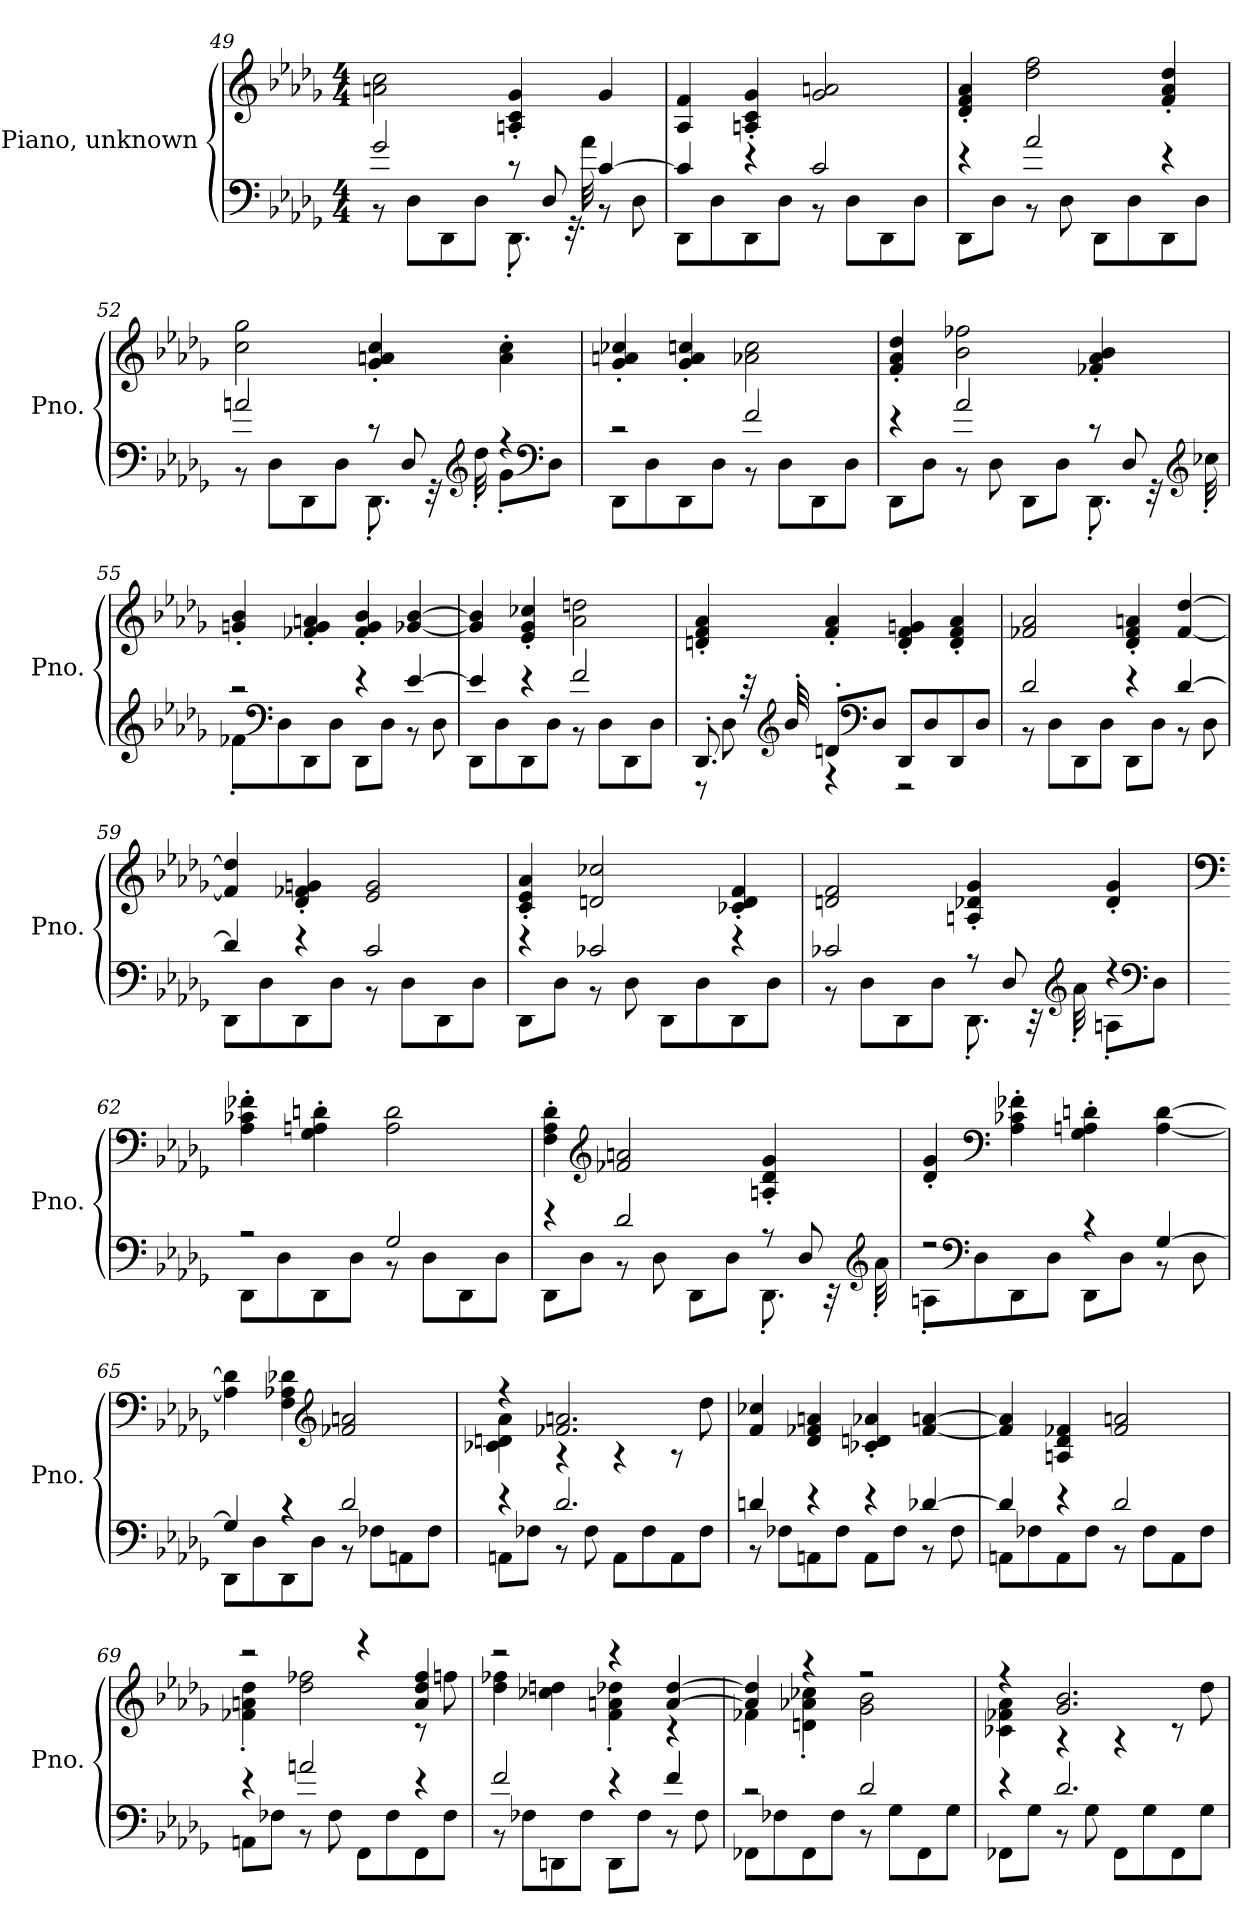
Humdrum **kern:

**kern	**kern
*part1	*part1
*staff2	*staff1
*I"Piano, unknown	*
*I'Pno.	*
*clefF4	*clefG2
*k[b-e-a-d-g-]	*k[b-e-a-d-g-]
*M4/4	*M4/4
=49	=49
*^	*
2g-/	8r	2an\ 2cc\
.	8D-\L	.
.	8DD-\	.
.	8D-\J	.
8r	8.DD-'\	4An/' 4c/' 4g-/'
8D-/	.	.
.	32r	.
.	32a-'\	.
[4c/	8r	4g-/
.	8D-\	.
!!LO:LB:g=z
=50	=50	=50
4c/]	8DD-\L	4A-/ 4f/
.	8D-\	.
4r	8DD-\	4An/' 4c/' 4g-/'
.	8D-\J	.
2c/	8r	2g-/ 2an/
.	8D-\L	.
.	8DD-\	.
.	8D-\J	.
=51	=51	=51
4r	8DD-\L	4d-/' 4f/' 4a-/'
.	8D-\J	.
2a-/	8r	2dd-\ 2ff\
.	8D-\	.
.	8DD-\L	.
.	8D-\	.
4r	8DD-\	4f/' 4a-/' 4dd-/'
.	8D-\J	.
=52	=52	=52
2an/	8r	2cc\ 2gg-\
.	8D-\L	.
.	8DD-\	.
.	8D-\J	.
8r	8.DD-'\	4g-/' 4an/' 4cc/'
8D-/	.	.
.	32r	.
*clefG2	*	*
.	32dd-'\	.
4r	8g-'\L	4a\' 4cc\'
*clefF4	*	*
.	8D-\J	.
=53	=53	=53
2r	8DD-\L	4g-/' 4an/' 4cc-X/'
.	8D-\	.
.	8DD-\	4g-/' 4a/' 4ccn/'
.	8D-\J	.
2f/	8r	2a-X\ 2cc\
.	8D-\L	.
.	8DD-\	.
.	8D-\J	.
!!LO:LB:g=z
=54	=54	=54
4r	8DD-\L	4f/' 4a-/' 4dd-/'
.	8D-\J	.
2a-/	8r	2b-\ 2ff-X\
.	8D-\	.
.	8DD-\L	.
.	8D-\J	.
8r	8.DD-'\	4f-X/' 4a-/' 4b-/'
8D-/	.	.
.	32r	.
*clefG2	*	*
.	32cc-X'\	.
=55	=55	=55
2r	8f-X'\L	4gn/' 4b-/'
*clefF4	*	*
.	8D-\	.
.	8DD-\	4f-X/' 4g/' 4an/'
.	8D-\J	.
4r	8DD-\L	4f-/' 4g/' 4b-/'
.	8D-\J	.
[4e-/	8r	[4g-X/ [4b-/
.	8D-\	.
=56	=56	=56
4e-/]	8DD-\L	4g-/] 4b-/]
.	8D-\	.
4r	8DD-\	4e-/' 4g-/' 4cc-X/'
.	8D-\J	.
2f/	8r	2a-\ 2ddn\
.	8D-\L	.
.	8DD-\	.
.	8D-\J	.
!!LO:LB:g=z
=57	=57	=57
8.DD-'/	8r	4dn/' 4f/' 4a-/'
.	8D-\	.
32r	.	.
*clefG2	*	*
32b-'/	.	.
8dn'/L	4r	4f/' 4a-/'
*clefF4	*	*
8D-/J	.	.
8DD-/L	2r	4d/' 4f/' 4gn/'
8D-/	.	.
8DD-/	.	4d/' 4f/' 4a-/'
8D-/J	.	.
=58	=58	=58
2d-/	8r	2f-X/ 2a-/
.	8D-\L	.
.	8DD-\	.
.	8D-\J	.
4r	8DD-\L	4d-/' 4f-/' 4an/'
.	8D-\J	.
[4d-/	8r	[4f-/ [4dd-/
.	8D-\	.
=59	=59	=59
4d-/]	8DD-\L	4f-/] 4dd-/]
.	8D-\	.
4r	8DD-\	4d-/' 4f-X/' 4gn/'
.	8D-\J	.
2c/	8r	2e-/ 2g/
.	8D-\L	.
.	8DD-\	.
.	8D-\J	.
=60	=60	=60
4r	8DD-\L	4c/' 4e-/' 4a-/'
.	8D-\J	.
2c-X/	8r	2dn/ 2cc-X/
.	8D-\	.
.	8DD-\L	.
.	8D-\	.
4r	8DD-\	4c-X/' 4d/' 4f/'
.	8D-\J	.
!!LO:PB:g=z
=61	=61	=61
2c-X/	8r	2dn/ 2f/
.	8D-\L	.
.	8DD-\	.
.	8D-\J	.
8r	8.DD-'\	4An/' 4d-X/' 4g-/'
8D-/	.	.
.	32r	.
*clefG2	*	*
.	32a-'\	.
4r	8An'\L	4d-/' 4g-/'
*clefF4	*	*
.	8D-\J	.
=62	=62	=62
*	*	*clefF4
2r	8DD-\L	4A-\' 4c-X\' 4f-X\'
.	8D-\	.
.	8DD-\	4G-\' 4An\' 4dn\'
.	8D-\J	.
2G-/	8r	2A\ 2d\
.	8D-\L	.
.	8DD-\	.
.	8D-\J	.
!!LO:LB:g=z
=63	=63	=63
4r	8DD-\L	4F\' 4A-\' 4d-\'
.	8D-\J	.
*	*	*clefG2
2d-/	8r	2f-X/ 2an/
.	8D-\	.
.	8DD-\L	.
.	8D-\J	.
8r	8.DD-'\	4An/' 4d-/' 4g-/'
8D-/	.	.
.	32r	.
*clefG2	*	*
.	32a-'\	.
=64	=64	=64
2r	8An'\L	4d-/' 4g-/'
*clefF4	*	*
.	8D-\	.
*	*	*clefF4
.	8DD-\	4A-\' 4c-X\' 4f-X\'
.	8D-\J	.
4r	8DD-\L	4G-\' 4An\' 4dn\'
.	8D-\J	.
[4G-/	8r	[4A\ [4d\
.	8D-\	.
=65	=65	=65
4G-/]	8DD-\L	4A\] 4d\]
.	8D-\	.
4r	8DD-\	4F\ 4A-X\ 4d-X\
.	8D-\J	.
*	*	*clefG2
2d-/	8r	2f-X/ 2an/
.	8F-X\L	.
.	8AAn\	.
.	8F-\J	.
!!LO:LB:g=z
=66	=66	=66
*	*	*^
4r	8AAn\L	4r	4c-X\ 4dn\ 4a-\
.	8F-X\J	.	.
2.d-/	8r	2.f-X/ 2.an/	4r
.	8F-\	.	.
.	8AA\L	.	4r
.	8F-\	.	.
.	8AA\	.	8r
.	8F-\J	.	8dd-\
*	*	*v	*v
=67	=67	=67
4dn/	8r	4f/ 4cc-X/
.	8F-X\L	.
4r	8AAn\	4d-/ 4f-X/ 4an/
.	8F-\J	.
4r	8AA\L	4c-X/' 4dn/' 4a-X/'
.	8F-\J	.
[4d-X/	8r	[4f-/ [4an/
.	8F-\	.
=68	=68	=68
4d-/]	8AAn\L	4f-/] 4a/]
.	8F-X\	.
4r	8AA\	4An/ 4d-/ 4f-X/
.	8F-\J	.
2d-/	8r	2f-/ 2an/
.	8F-\L	.
.	8AA\	.
.	8F-\J	.
!!LO:LB:g=z
=69	=69	=69
*	*	*^
4r	8AAn\L	2r	4f-X\' 4an\' 4dd-\'
.	8F-X\J	.	.
2an/	8r	.	2dd-\ 2ff-X\
.	8F-\	.	.
.	8FF\L	4r	.
.	8F-\	.	.
4r	8FF\	4a/ 4dd-/ 4ff-/	8r
.	8F-\J	.	8ffn\
=70	=70	=70	=70
2f/	8r	2r	4dd-\ 4ff-X\
.	8F-X\L	.	.
.	8DDn\	.	4cc-X\ 4ddn\
.	8F-\J	.	.
4r	8DD\L	4r	4f\' 4an\' 4dd-X\'
.	8F-\J	.	.
4f/	8r	[4a/ [4dd-/	4r
.	8F-\	.	.
=71	=71	=71	=71
2r	8FF-X\L	4a/] 4dd-/]	4f-X\
.	8F-X\	.	.
.	8FF-\	4r	4dn\' 4a-X\' 4cc-X\'
.	8F-\J	.	.
2d-/	8r	2r	2g-\ 2b-\
.	8G-\L	.	.
.	8FF-\	.	.
.	8G-\J	.	.
=72	=72	=72	=72
4r	8FF-X\L	4r	4c-X\ 4f-X\ 4a-\
.	8G-\J	.	.
2.d-/	8r	2.g-/ 2.b-/	4r
.	8G-\	.	.
.	8FF-\L	.	4r
.	8G-\	.	.
.	8FF-\	.	8r
.	8G-\J	.	8dd-\
*v	*v	*	*
*	*v	*v
=	=
*-	*-
